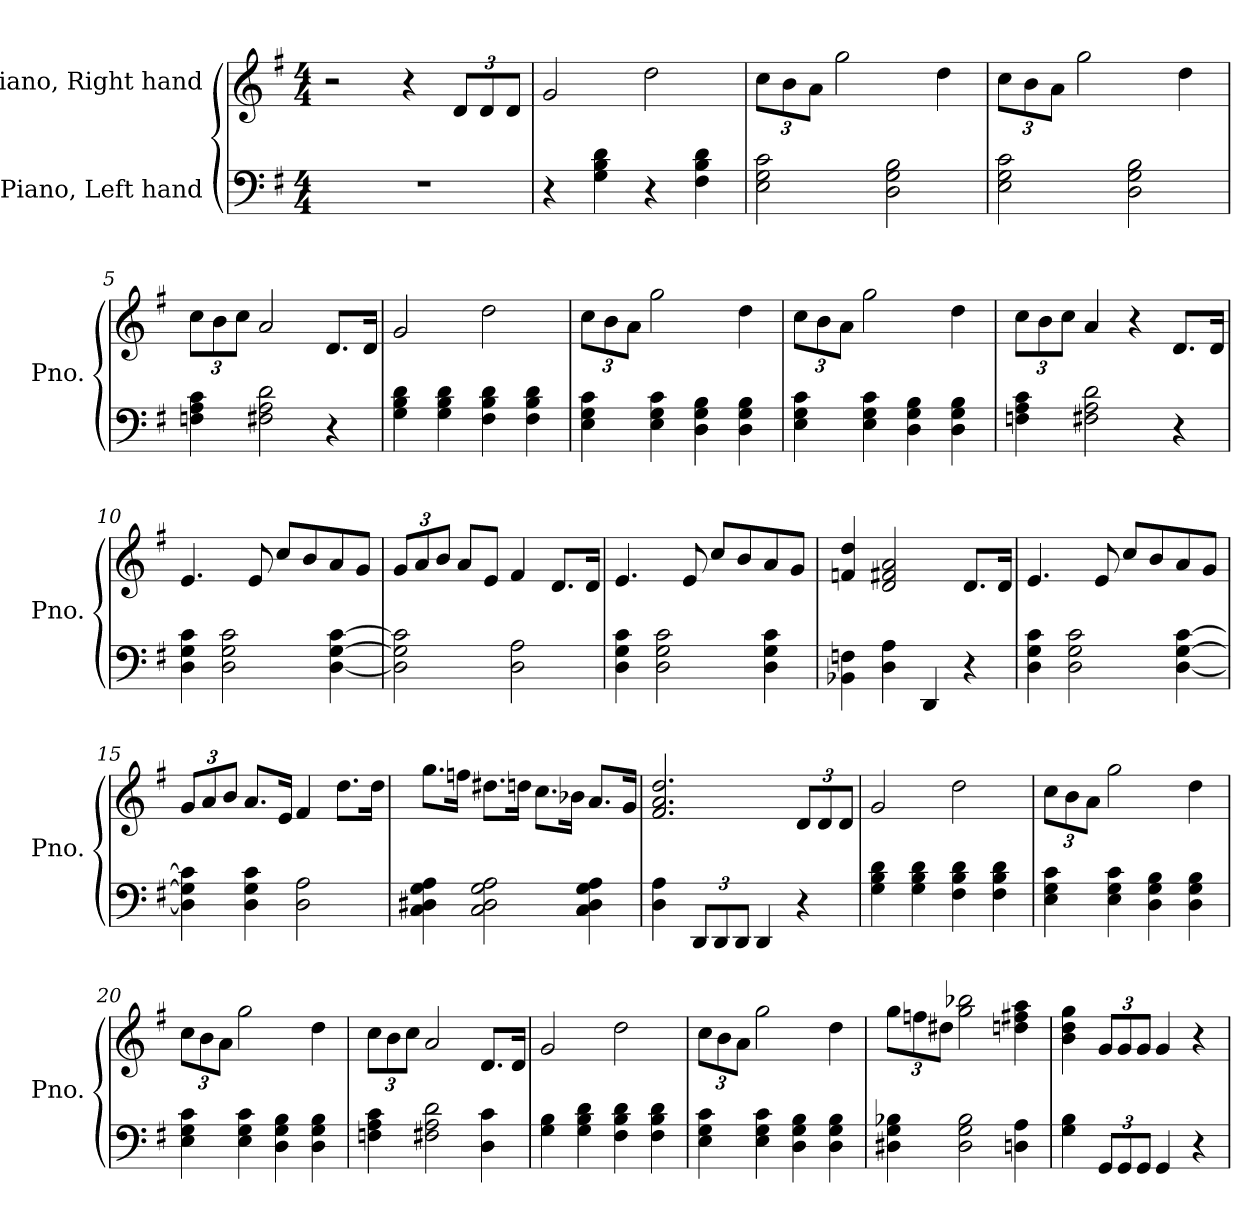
**kern	**kern
*part2	*part1
*staff2	*staff1
*I"Piano, Left hand	*I"Piano, Right hand
*I'Pno.	*I'Pno.
*clefF4	*clefG2
*k[f#]	*k[f#]
*M4/4	*M4/4
*MM120	*MM120
=1	=1
1r	2r
.	4r
*	*Xbrackettup
.	12d/L
.	12d/
.	12d/J
=2	=2
4r	2g/
4G\ 4B\ 4d\	.
4r	2dd\
4F#\ 4B\ 4d\	.
=3	=3
2E\ 2G\ 2c\	12cc\L
.	12b\
.	12a\J
.	2gg\
2D\ 2G\ 2B\	.
.	4dd\
=4	=4
2E\ 2G\ 2c\	12cc\L
.	12b\
.	12a\J
.	2gg\
2D\ 2G\ 2B\	.
.	4dd\
=5	=5
4Fn\ 4A\ 4c\	12cc\L
.	12b\
.	12cc\J
2F#X\ 2A\ 2d\	2a/
4r	8.d/L
.	16d/Jk
=6	=6
4G\ 4B\ 4d\	2g/
4G\ 4B\ 4d\	.
4F#\ 4B\ 4d\	2dd\
4F#\ 4B\ 4d\	.
!!LO:LB:g=z
=7	=7
4E\ 4G\ 4c\	12cc\L
.	12b\
.	12a\J
4E\ 4G\ 4c\	2gg\
4D\ 4G\ 4B\	.
4D\ 4G\ 4B\	4dd\
=8	=8
4E\ 4G\ 4c\	12cc\L
.	12b\
.	12a\J
4E\ 4G\ 4c\	2gg\
4D\ 4G\ 4B\	.
4D\ 4G\ 4B\	4dd\
=9	=9
4Fn\ 4A\ 4c\	12cc\L
.	12b\
.	12cc\J
2F#X\ 2A\ 2d\	4a/
.	4r
4r	8.d/L
.	16d/Jk
=10	=10
4D\ 4G\ 4c\	4.e/
2D\ 2G\ 2c\	.
.	8e/
.	8cc/L
.	8b/
[4D\ [4G\ [4c\	8a/
.	8g/J
=11	=11
2D\] 2G\] 2c\]	12g/L
.	12a/
.	12b/J
.	8a/L
.	8e/J
2D\ 2A\	4f#/
.	8.d/L
.	16d/Jk
!!LO:LB:g=z
=12	=12
4D\ 4G\ 4c\	4.e/
2D\ 2G\ 2c\	.
.	8e/
.	8cc/L
.	8b/
4D\ 4G\ 4c\	8a/
.	8g/J
=13	=13
4BB-X\ 4Fn\	4fn/ 4dd/
4D\ 4A\	2d/ 2f#X/ 2a/
4DD/	.
4r	8.d/L
.	16d/Jk
=14	=14
4D\ 4G\ 4c\	4.e/
2D\ 2G\ 2c\	.
.	8e/
.	8cc/L
.	8b/
[4D\ [4G\ [4c\	8a/
.	8g/J
=15	=15
4D\] 4G\] 4c\]	12g/L
.	12a/
.	12b/J
4D\ 4G\ 4c\	8.a/L
.	16e/Jk
2D\ 2A\	4f#/
.	8.dd\L
.	16dd\Jk
!!LO:LB:g=z
=16	=16
4C\ 4D#X\ 4G\ 4A\	8.gg\L
.	16ffn\Jk
2C\ 2D#\ 2G\ 2A\	8.dd#X\L
.	16ddn\Jk
.	8.cc\L
.	16b-X\Jk
4C\ 4D#\ 4G\ 4A\	8.a/L
.	16g/Jk
=17	=17
4D\ 4A\	2.f#/ 2.a/ 2.dd/
*Xbrackettup	*
12DD/L	.
12DD/	.
12DD/J	.
4DD/	.
4r	12d/L
.	12d/
.	12d/J
=18	=18
4G\ 4B\ 4d\	2g/
4G\ 4B\ 4d\	.
4F#\ 4B\ 4d\	2dd\
4F#\ 4B\ 4d\	.
=19	=19
4E\ 4G\ 4c\	12cc\L
.	12b\
.	12a\J
4E\ 4G\ 4c\	2gg\
4D\ 4G\ 4B\	.
4D\ 4G\ 4B\	4dd\
!!LO:LB:g=z
=20	=20
4E\ 4G\ 4c\	12cc\L
.	12b\
.	12a\J
4E\ 4G\ 4c\	2gg\
4D\ 4G\ 4B\	.
4D\ 4G\ 4B\	4dd\
=21	=21
4Fn\ 4A\ 4c\	12cc\L
.	12b\
.	12cc\J
2F#X\ 2A\ 2d\	2a/
4D\ 4c\	8.d/L
.	16d/Jk
=22	=22
4G\ 4B\	2g/
4G\ 4B\ 4d\	.
4F#\ 4B\ 4d\	2dd\
4F#\ 4B\ 4d\	.
=23	=23
4E\ 4G\ 4c\	12cc\L
.	12b\
.	12a\J
4E\ 4G\ 4c\	2gg\
4D\ 4G\ 4B\	.
4D\ 4G\ 4B\	4dd\
=24	=24
4D#X\ 4G\ 4B-X\	12gg\L
.	12ffn\
.	12dd#X\J
2D#\ 2G\ 2B-\	2gg\ 2bb-X\
4Dn\ 4A\	4ddn\ 4ff#X\ 4aa\
=25	=25
4G\ 4B\	4b\ 4dd\ 4gg\
12GG/L	12g/L
12GG/	12g/
12GG/J	12g/J
4GG/	4g/
4r	4r
=	=
*-	*-
